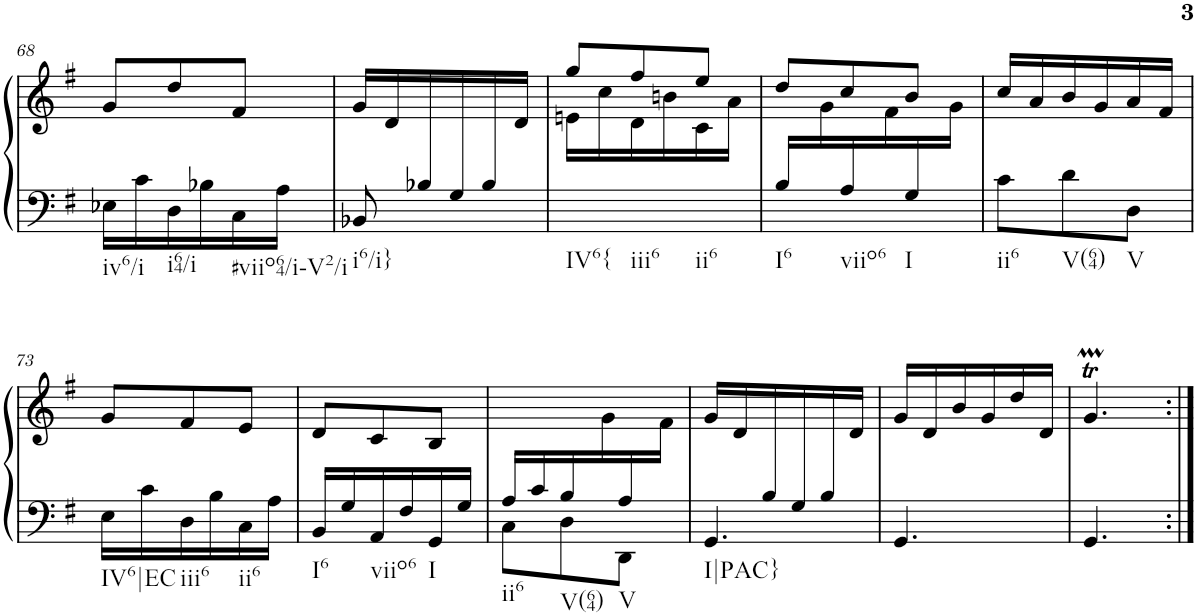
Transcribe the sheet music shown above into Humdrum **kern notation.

**kern	**kern
*part1	*part1
*staff2	*staff1
*I"Piano	*
*I'Pno.	*
!!LO:PB:g=z
*clefF4	*clefG2
*k[f#]	*k[f#]
*M3/8	*M3/8
=68	=68
!LO:TX:b:t=iv6/i	!
16E-X\LL	8g/L
16c\	.
!LO:TX:b:t=i64/i	!
16D\	8dd/
16B-X\	.
!LO:TX:b:t=#viio64/i-V2/i	!
16C\	8f#/J
16A\JJ	.
=69	=69
*^	*
!LO:TX:b:t=i6/i}	!	!
8ryy	8BB-X/	16g/LL
.	.	16d/
16B-X/	8ryy	8.ryy
16G/	.	.
16B-/	8ryy	.
16ryy	.	16d/JJ
*v	*v	*
=70	=70
*	*^
!LO:TX:b:t=IV6{	!	!
8ryy	8gg/L	16en\LL
.	.	16cc\
!LO:TX:b:t=iii6	!	!
8ryy	8ff#/	16d\
.	.	16bn\
!LO:TX:b:t=ii6	!	!
8ryy	8ee/J	16c\
.	.	16a\JJ
=71	=71	=71
!LO:TX:b:t=I6	!	!
16B/LL	8dd/L	16ryy
16ryy	.	16g\
!LO:TX:b:t=viio6	!	!
16A/	8cc/	16ryy
16ryy	.	16f#\
!LO:TX:b:t=I	!	!
16G/	8b/J	16ryy
16ryy	.	16g\JJ
=72	=72	=72
!LO:TX:b:t=ii6	!	!
*	*v	*v
8c\L	16cc/LL
.	16a/
!LO:TX:b:t=V(64)	!
8d\	16b/
.	16g/
!LO:TX:b:t=V	!
8D\J	16a/
.	16f#/JJ
!!LO:LB:g=z
=73	=73
!LO:TX:b:t=IV6|EC	!
16E\LL	8g/L
16c\	.
!LO:TX:b:t=iii6	!
16D\	8f#/
16B\	.
!LO:TX:b:t=ii6	!
16C\	8e/J
16A\JJ	.
=74	=74
!LO:TX:b:t=I6	!
16BB/LL	8d/L
16G/	.
!LO:TX:b:t=viio6	!
16AA/	8c/
16F#/	.
!LO:TX:b:t=I	!
16GG/	8B/J
16G/JJ	.
=75	=75
*^	*
!LO:TX:b:t=ii6	!	!
16A/LL	8C\L	8.ryy
16c/	.	.
!LO:TX:b:t=V(64)	!	!
16B/	8D\	.
16ryy	.	16g\
!LO:TX:b:t=V	!	!
16A/	8DD\J	16ryy
16ryy	.	16f#\JJ
=76	=76	=76
!LO:TX:b:t=I|PAC}	!	!
8ryy	4.GG/	16g/LL
.	.	16d/
16B/	.	16ryy
16G/	.	16ryy
16B/	.	16ryy
16ryy	.	16d/JJ
*v	*v	*
=77	=77
4.GG/	16g/LL
.	16d/
.	16b/
.	16g/
.	16dd/
.	16d/JJ
=78	=78
4.GG/	4.gTM/
=:|!	=:|!
*-	*-
